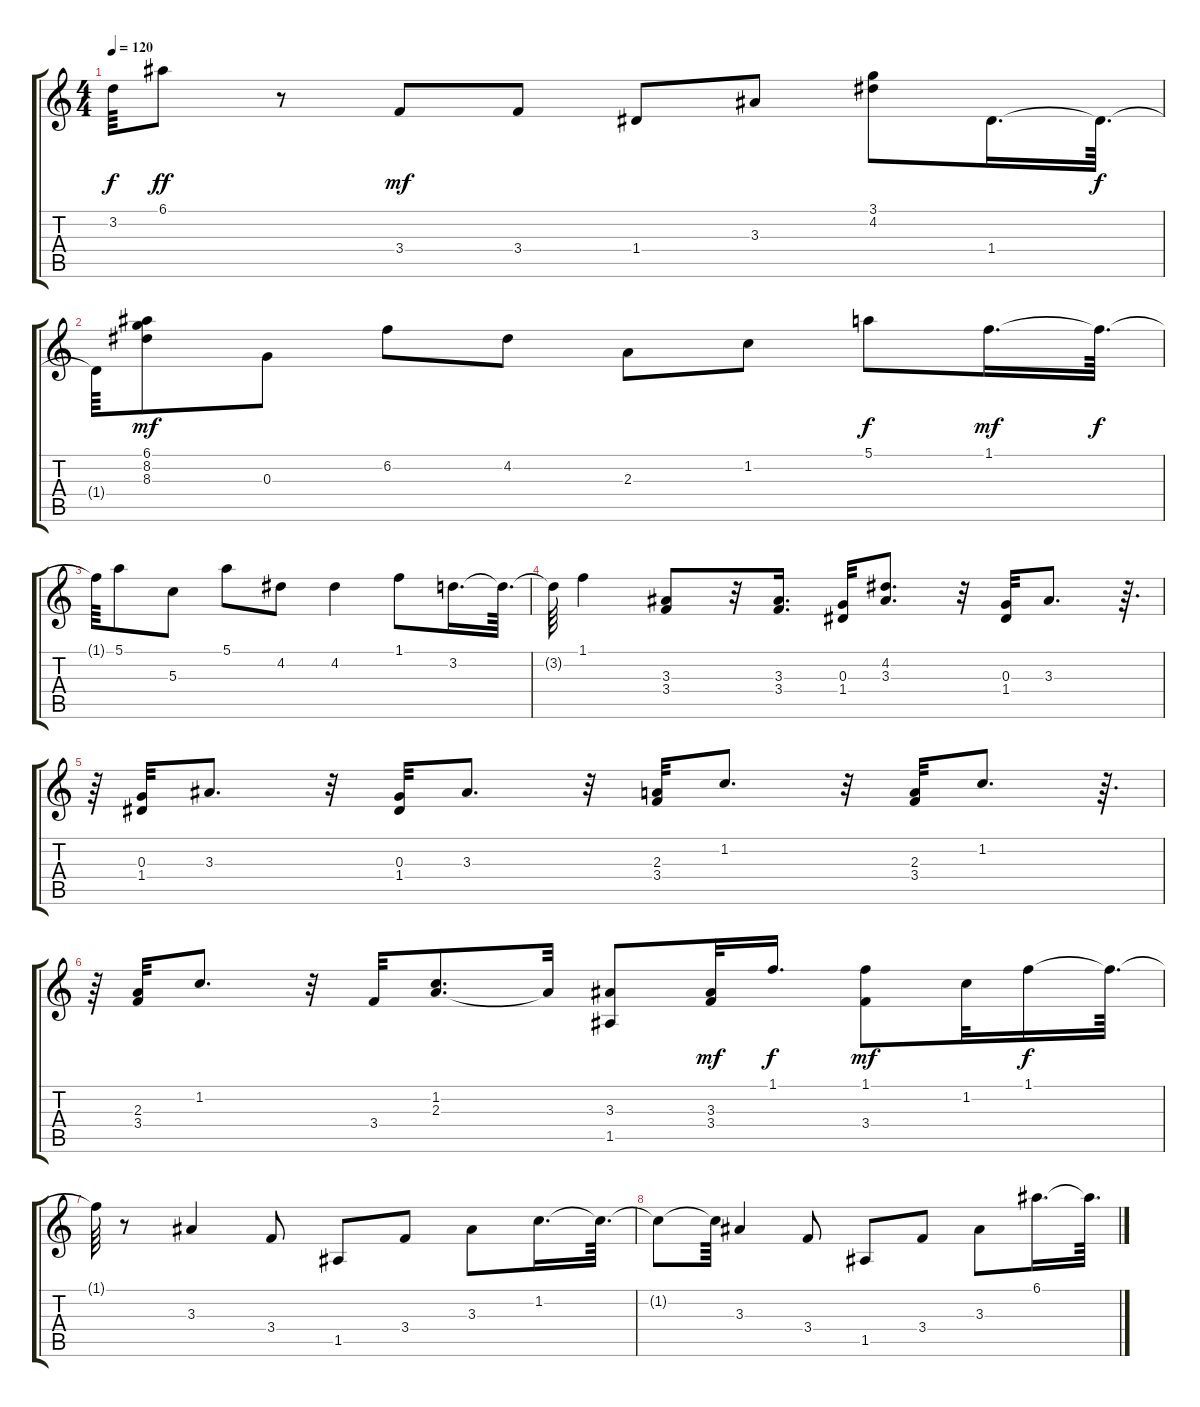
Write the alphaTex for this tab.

\track "" {instrument acousticguitarnylon}
\staff {score tabs}
\tuning (E4 B3 G3 D3 A2 E2) {hide}
\ts (4 4)
\tempo 120
\clef g2
\ks c
3.2{t}.64{dy f} 6.1.8{dy ff} r.8 3.4.8{dy mf} 3.4.8 1.4.8 3.3.8 (3.1 4.2).8 1.4.16{d} 1.4{t}.64{d dy f} |
1.4{t}.64 (6.1 8.2 8.3).8{dy mf} 0.3.8 6.2.8 4.2.8 2.3.8 1.2.8 5.1.8{dy f} 1.1.16{d dy mf} 1.1{t}.64{d dy f} |
1.1{t}.64 5.1.8 5.3.8 5.1.8 4.2.8 4.2.4 1.1.8 3.2.16{d} 3.2{t}.64{d} |
3.2{t}.64 1.1.4 (3.3 3.4).8 r.32 (3.3 3.4).16{d} (0.3 1.4).32 (4.2 3.3).8{d} r.32 (0.3 1.4).32 3.3.8{d} r.64{d} |
r.64 (0.3 1.4).32 3.3.8{d} r.32 (0.3 1.4).32 3.3.8{d} r.32 (2.3 3.4).32 1.2.8{d} r.32 (2.3 3.4).32 1.2.8{d} r.64{d} |
r.64 (2.3 3.4).32 1.2.8{d} r.32 3.4.32 (1.2 2.3).8{d} 2.3{t}.32 (3.3 1.5).8 (3.3 3.4).32{dy mf} 1.1.16{d dy f} (1.1 3.4).8{dy mf} 1.2.32 1.1.16{dy f} 1.1{t}.64{d} |
1.1{t}.64 r.8 3.3.4 3.4.8 1.5.8 3.4.8 3.3.8 1.2.16{d} 1.2{t}.64{d} |
1.2{t}.8 1.2{t}.64 3.3.4 3.4.8 1.5.8 3.4.8 3.3.8 6.1.16{d} 6.1{t}.64{d}
